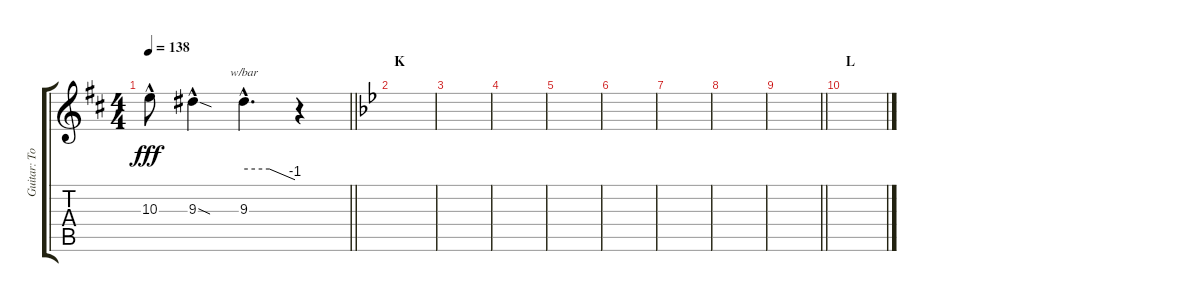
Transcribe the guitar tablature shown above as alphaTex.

\track ("Guitar: Tony" "Guitar: To") {instrument overdrivenguitar}
\staff {score tabs}
\tuning (Eb4 Bb3 Gb3 Db3 Ab2 Eb2) {hide}
\ts (4 4)
\tempo 138
\clef g2
\barLineRight lightlight
\ks d
10.3{hac}.8{dy fff} 9.3{sod hac}.4 9.3{hac}.4{d tbe (custom default 0 0 30 0 60 -4)} r.4 |
\section ("" "K")
\ks bb
|
|
|
|
|
|
|
\barLineRight lightlight
|
\section ("" "L")
